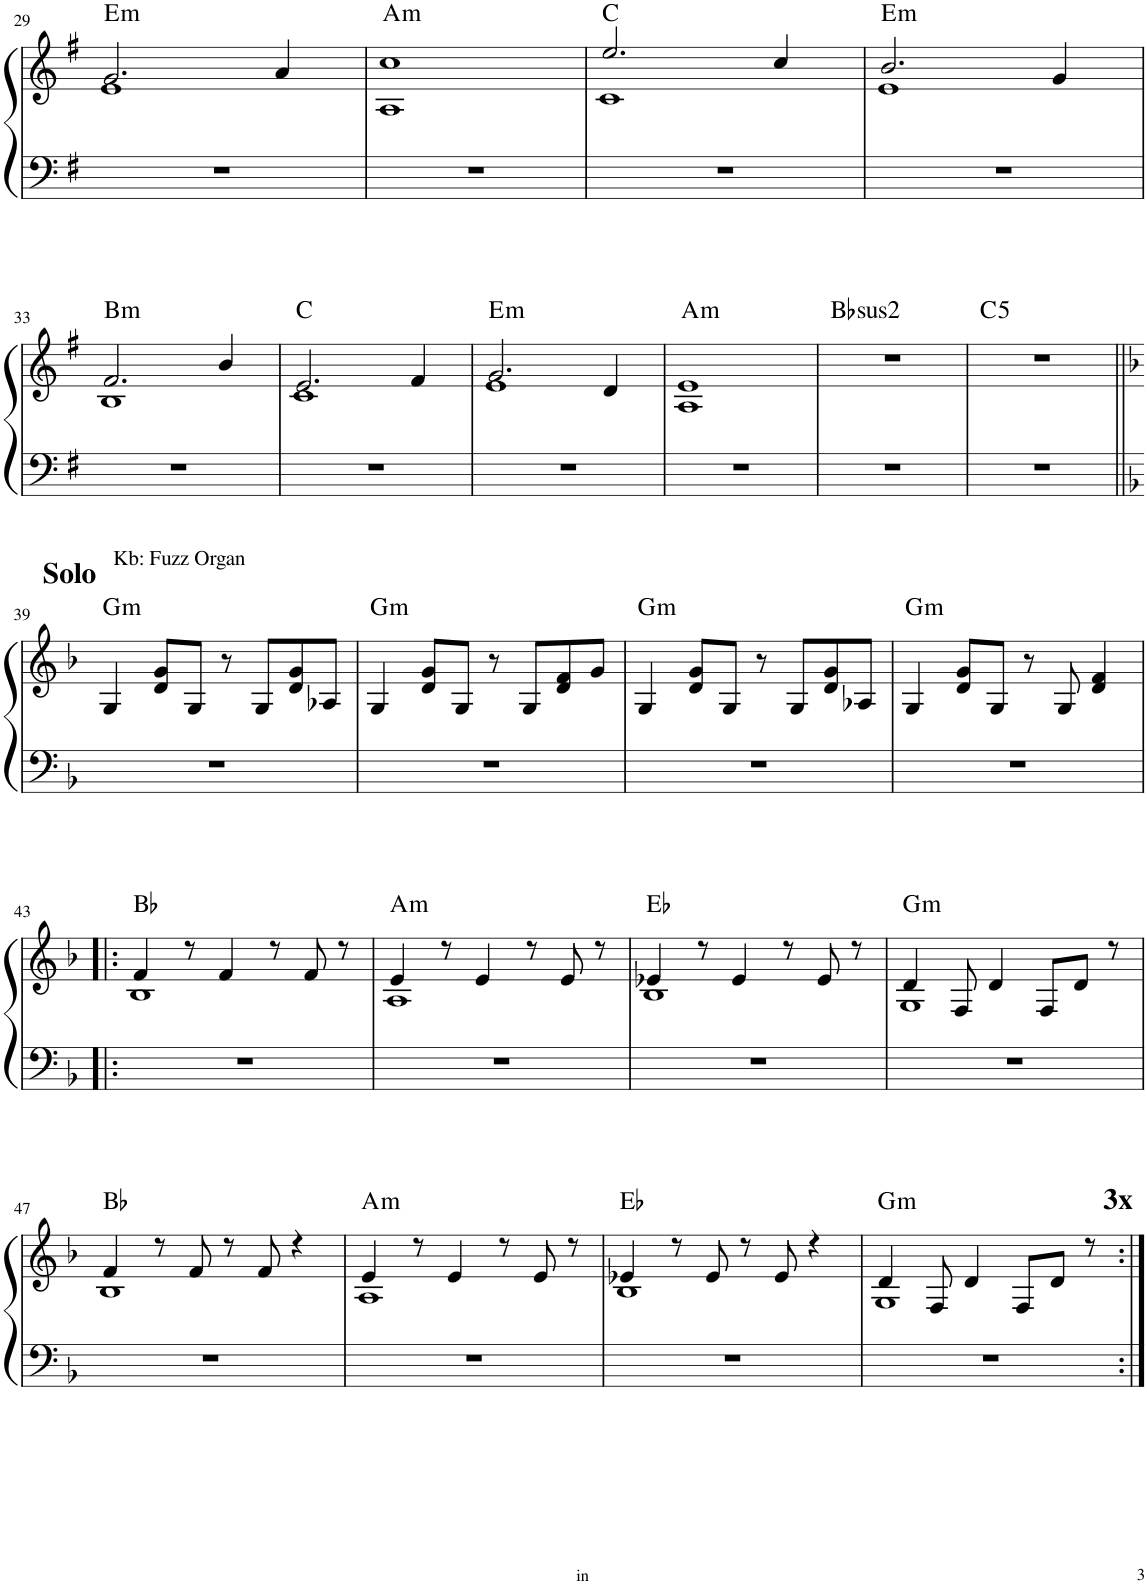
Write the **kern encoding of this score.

**kern	**harte
*part1	*part1
*staff1	*
*I"Piano	*
*I'Pno	*
!!LO:PB:g=z
*clefG2	*
*k[f#]	*
*M4/4	*
=29	=29
*^	*
!	!	!LO:H:kt=m
2.g/	1e	E:min
4a/	.	.
=30	=30	=30
!	!	!LO:H:kt=m
1cc	1A	A:min
=31	=31	=31
2.ee/	1c	C:maj
4cc/	.	.
=32	=32	=32
!	!	!LO:H:kt=m
2.b/	1e	E:min
4g/	.	.
!!LO:LB:g=z	!!
=33	=33	=33
!	!	!LO:H:kt=m
2.f#/	1B	B:min
4b/	.	.
=34	=34	=34
2.e/	1c	C:maj
4f#/	.	.
=35	=35	=35
!	!	!LO:H:kt=m
2.g/	1e	E:min
4d/	.	.
=36	=36	=36
!	!	!LO:H:kt=m
1e	1A	A:min
=37	=37	=37
!	!	!LO:H:kt=2
*v	*v	*
1r	Bb:(1,2,5)
=38	=38
!	!LO:H:kt=5
1r	C:(1,5)
!!LO:LB:g=z
=39||	=39||
*k[b-]	*
!LO:TX:a:t=Kb&colon; Fuzz Organ	!LO:H:kt=m
4G/	G:min
8d/ 8g/L	.
8G/J	.
8r	.
8G/L	.
8d/ 8g/	.
8A-X/J	.
=40	=40
!	!LO:H:kt=m
4G/	G:min
8d/ 8g/L	.
8G/J	.
8r	.
8G/L	.
8d/ 8f/	.
8g/J	.
=41	=41
!	!LO:H:kt=m
4G/	G:min
8d/ 8g/L	.
8G/J	.
8r	.
8G/L	.
8d/ 8g/	.
8A-X/J	.
=42	=42
!	!LO:H:kt=m
4G/	G:min
8d/ 8g/L	.
8G/J	.
8r	.
8G/	.
4d/ 4f/	.
!!LO:LB:g=z
=43!|:	=43!|:
*^	*
4f/	1B-	Bb:maj
8r	.	.
4f/	.	.
8r	.	.
8f/	.	.
8r	.	.
=44	=44	=44
!	!	!LO:H:kt=m
4e/	1A	A:min
8r	.	.
4e/	.	.
8r	.	.
8e/	.	.
8r	.	.
=45	=45	=45
4e-X/	1B-	Eb:maj
8r	.	.
4e-/	.	.
8r	.	.
8e-/	.	.
8r	.	.
=46	=46	=46
!	!	!LO:H:kt=m
4d/	1G	G:min
8F/	.	.
4d/	.	.
8F/L	.	.
8d/J	.	.
8r	.	.
!!LO:LB:g=z	!!
=47	=47	=47
4f/	1B-	Bb:maj
8r	.	.
8f/	.	.
8r	.	.
8f/	.	.
4r	.	.
=48	=48	=48
!	!	!LO:H:kt=m
4e/	1A	A:min
8r	.	.
4e/	.	.
8r	.	.
8e/	.	.
8r	.	.
=49	=49	=49
4e-X/	1B-	Eb:maj
8r	.	.
8e-/	.	.
8r	.	.
8e-/	.	.
4r	.	.
=50	=50	=50
!	!	!LO:H:kt=m
4d/	1G	G:min
8F/	.	.
4d/	.	.
8F/L	.	.
8d/J	.	.
8r	.	.
*v	*v	*
=:|!	=:|!
*-	*-
